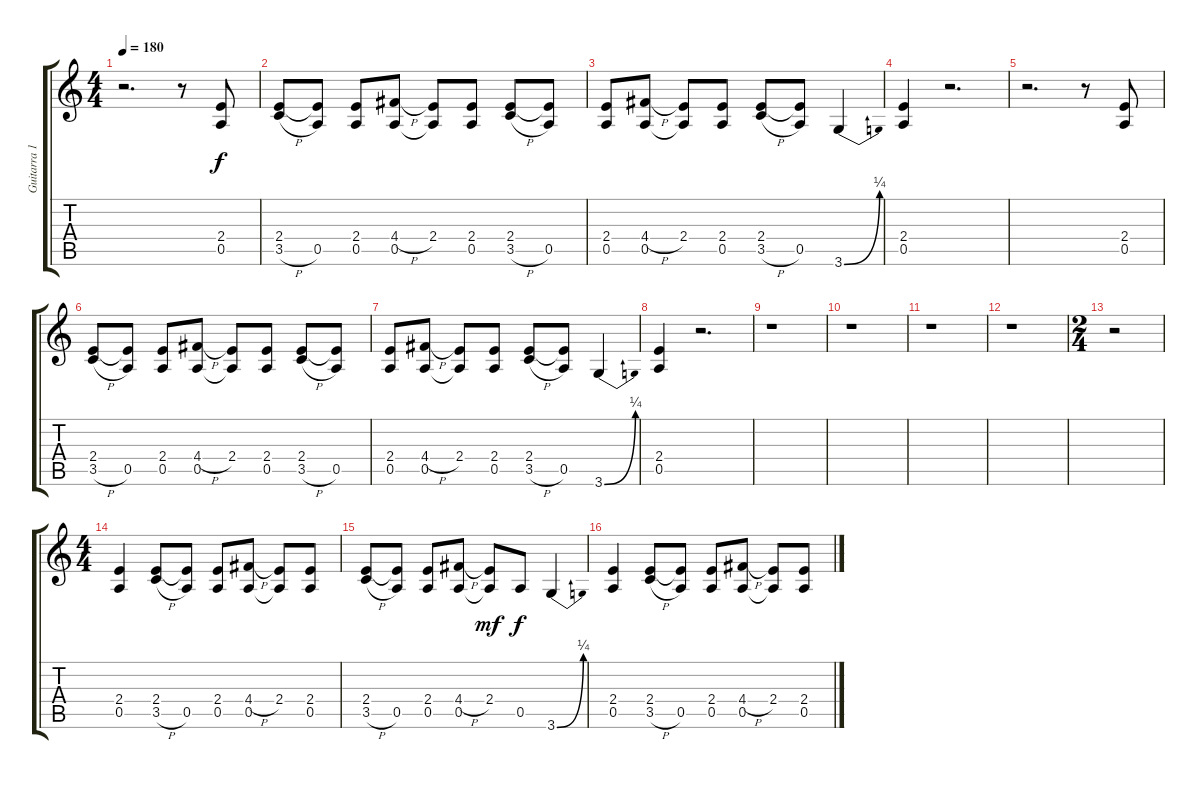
\track ("Guitarra 1" "Guitarra 1") {instrument distortionguitar}
\staff {score tabs}
\tuning (E4 B3 G3 D3 A2 E2) {hide}
\ts (4 4)
\tempo 180
\clef g2
\ks c
r.2{d dy f} r.8 (2.4 0.5).8 |
(2.4 3.5{h}).8 (2.4{t} 0.5).8 (2.4 0.5).8 (4.4{h} 0.5).8 (2.4 0.5{t}).8 (2.4 0.5).8 (2.4 3.5{h}).8 (2.4{t} 0.5).8 |
(2.4 0.5).8 (4.4{h} 0.5).8 (2.4 0.5{t}).8 (2.4 0.5).8 (2.4 3.5{h}).8 (2.4{t} 0.5).8 3.6{be (bend 0 0 60 1)}.4 |
(2.4 0.5).4 r.2{d} |
r.2{d} r.8 (2.4 0.5).8 |
(2.4 3.5{h}).8 (2.4{t} 0.5).8 (2.4 0.5).8 (4.4{h} 0.5).8 (2.4 0.5{t}).8 (2.4 0.5).8 (2.4 3.5{h}).8 (2.4{t} 0.5).8 |
(2.4 0.5).8 (4.4{h} 0.5).8 (2.4 0.5{t}).8 (2.4 0.5).8 (2.4 3.5{h}).8 (2.4{t} 0.5).8 3.6{be (bend 0 0 60 1)}.4 |
(2.4 0.5).4 r.2{d} |
r.1 |
r.1 |
r.1 |
r.1 |
\ts (2 4)
r.2 |
\ts (4 4)
(2.4 0.5).4 (2.4 3.5{h}).8 (2.4{t} 0.5).8 (2.4 0.5).8 (4.4{h} 0.5).8 (2.4 0.5{t}).8 (2.4 0.5).8 |
(2.4 3.5{h}).8 (2.4{t} 0.5).8 (2.4 0.5).8 (4.4{h} 0.5).8 (2.4 0.5{t}).8{dy mf} 0.5.8{dy f} 3.6{be (bend 0 0 60 1)}.4 |
(2.4 0.5).4 (2.4 3.5{h}).8 (2.4{t} 0.5).8 (2.4 0.5).8 (4.4{h} 0.5).8 (2.4 0.5{t}).8 (2.4 0.5).8
